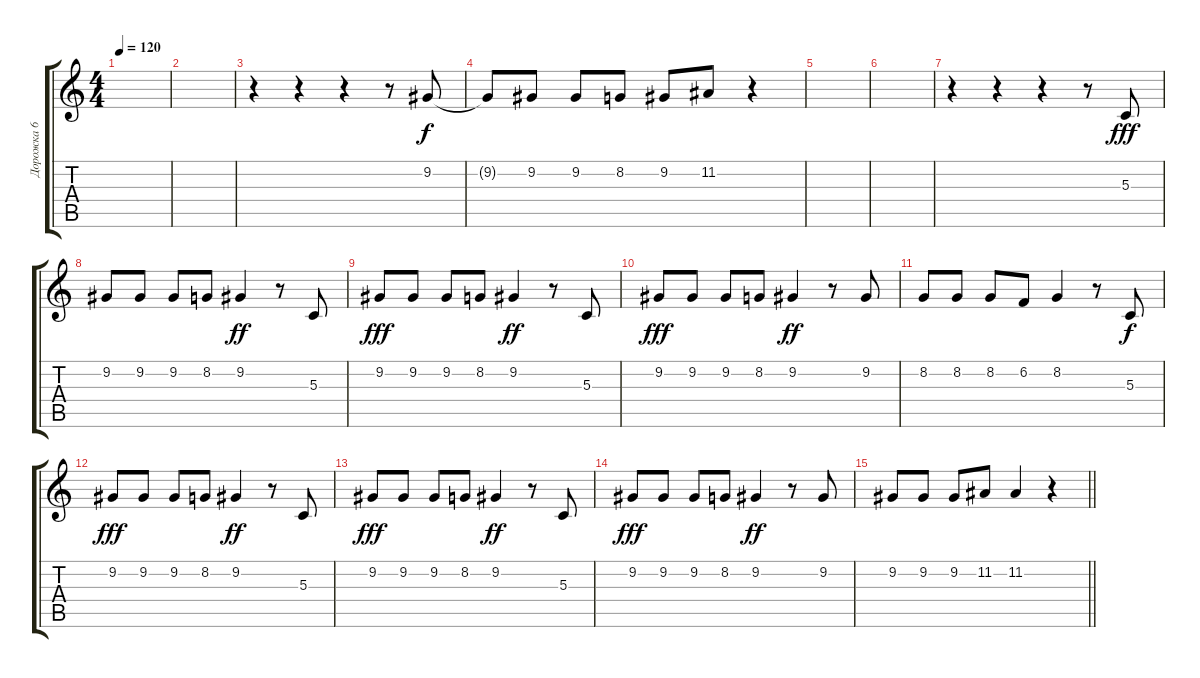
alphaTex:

\track ("Дорожка 6" "Дорожка 6") {instrument choiraahs}
\staff {score tabs}
\tuning (E4 B3 G3 D3 A2 E2) {hide}
\ts (4 4)
\tempo 120
\clef g2
\ks c
|
|
r.4 r.4 r.4 r.8 9.2.8 |
9.2{t}.8 9.2.8 9.2.8 8.2.8 9.2.8 11.2.8 r.4 |
|
|
r.4 r.4 r.4 r.8 5.3.8{dy fff} |
9.2.8 9.2.8 9.2.8 8.2.8 9.2.4{dy ff} r.8 5.3.8 |
9.2.8{dy fff} 9.2.8 9.2.8 8.2.8 9.2.4{dy ff} r.8 5.3.8 |
9.2.8{dy fff} 9.2.8 9.2.8 8.2.8 9.2.4{dy ff} r.8 9.2.8 |
8.2.8 8.2.8 8.2.8 6.2.8 8.2.4 r.8 5.3.8{dy f} |
9.2.8{dy fff} 9.2.8 9.2.8 8.2.8 9.2.4{dy ff} r.8 5.3.8 |
9.2.8{dy fff} 9.2.8 9.2.8 8.2.8 9.2.4{dy ff} r.8 5.3.8 |
9.2.8{dy fff} 9.2.8 9.2.8 8.2.8 9.2.4{dy ff} r.8 9.2.8 |
\barLineRight lightlight
9.2.8 9.2.8 9.2.8 11.2.8 11.2.4 r.4
